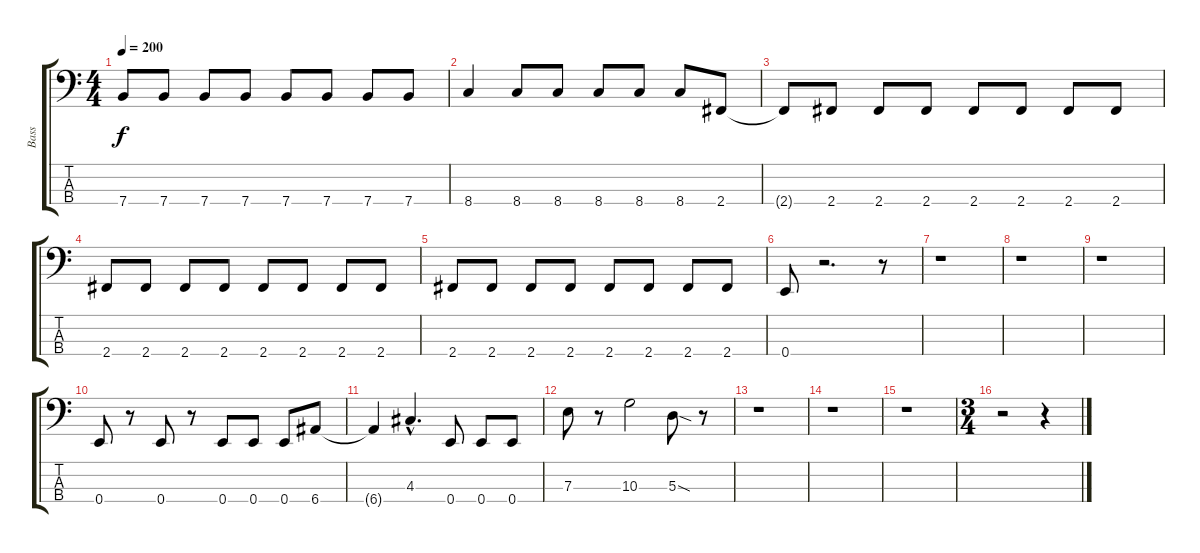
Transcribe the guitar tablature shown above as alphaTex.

\track ("Bass" "Bass") {instrument electricbassfinger}
\staff {score tabs}
\tuning (G2 D2 A1 E1) {hide}
\ts (4 4)
\tempo 200
\clef f4
\ks c
7.4{t}.8{dy f} 7.4.8 7.4.8 7.4.8 7.4.8 7.4.8 7.4.8 7.4.8 |
8.4.4 8.4.8 8.4.8 8.4.8 8.4.8 8.4.8 2.4.8 |
2.4{t}.8 2.4.8 2.4.8 2.4.8 2.4.8 2.4.8 2.4.8 2.4.8 |
2.4.8 2.4.8 2.4.8 2.4.8 2.4.8 2.4.8 2.4.8 2.4.8 |
2.4.8 2.4.8 2.4.8 2.4.8 2.4.8 2.4.8 2.4.8 2.4.8 |
0.4.8 r.2{d} r.8 |
r.1 |
r.1 |
r.1 |
0.4.8 r.8 0.4.8 r.8 0.4.8 0.4.8 0.4.8 6.4.8 |
6.4{t}.4 4.3{hac}.4{d} 0.4.8 0.4.8 0.4.8 |
7.3.8 r.8 10.3.2 5.3{sod}.8 r.8 |
r.1 |
r.1 |
r.1 |
\ts (3 4)
r.2 r.4
